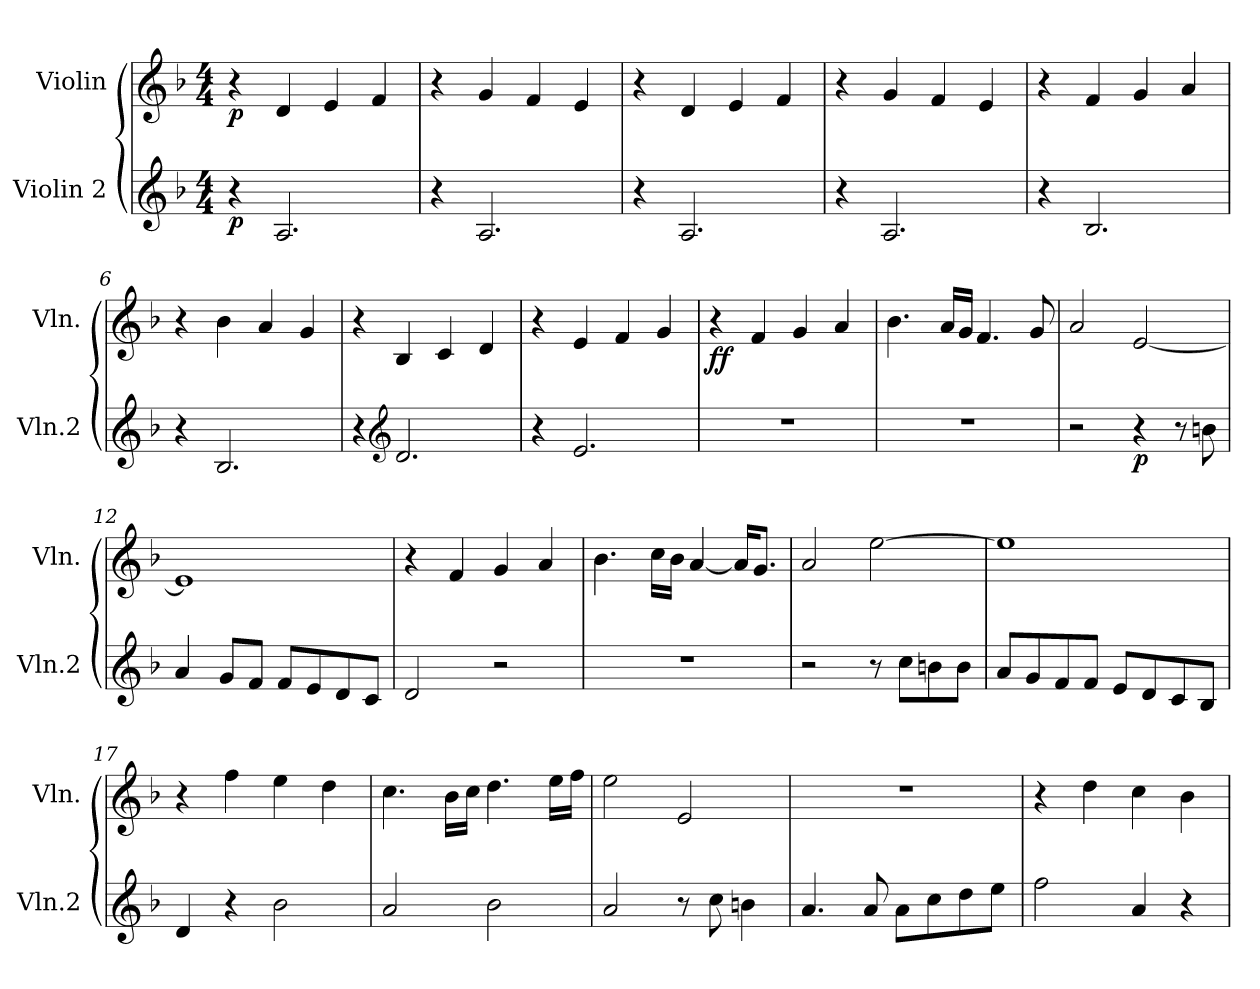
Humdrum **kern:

**kern	**dynam	**kern	**dynam
*part2	*part2	*part1	*part1
*staff2	*staff2	*staff1	*staff1
*I"Violin 2	*	*I"Violin	*
*I'Vln.2	*	*I'Vln.	*
*clefG2	*	*clefG2	*
*k[b-]	*	*k[b-]	*
*M4/4	*	*M4/4	*
*MM64	*	*MM64	*
=1	=1	=1	=1
!	!LO:DY:b	!	!LO:DY:b
4r	p	4r	p
2.A/	.	4d/	.
.	.	4e/	.
.	.	4f/	.
=2	=2	=2	=2
4r	.	4r	.
2.A/	.	4g/	.
.	.	4f/	.
.	.	4e/	.
=3	=3	=3	=3
4r	.	4r	.
2.A/	.	4d/	.
.	.	4e/	.
.	.	4f/	.
=4	=4	=4	=4
4r	.	4r	.
2.A/	.	4g/	.
.	.	4f/	.
.	.	4e/	.
=5	=5	=5	=5
4r	.	4r	.
2.B-/	.	4f/	.
.	.	4g/	.
.	.	4a/	.
=6	=6	=6	=6
4r	.	4r	.
2.B-/	.	4b-\	.
.	.	4a/	.
.	.	4g/	.
=7	=7	=7	=7
4r	.	4r	.
*clefG2	*	*	*
2.d/	.	4B-/	.
.	.	4c/	.
.	.	4d/	.
=8	=8	=8	=8
4r	.	4r	.
2.e/	.	4e/	.
.	.	4f/	.
.	.	4g/	.
!!LO:LB:g=z
=9	=9	=9	=9
!	!	!	!LO:DY:b
1r	.	4r	ff
.	.	4f/	.
.	.	4g/	.
.	.	4a/	.
=10	=10	=10	=10
1r	.	4.b-\	.
.	.	16a/LL	.
.	.	16g/JJ	.
.	.	4.f/	.
.	.	8g/	.
=11	=11	=11	=11
2r	.	2a/	.
!	!LO:DY:b	!	!
4r	p	[2e/	.
8r	.	.	.
8bn\	.	.	.
=12	=12	=12	=12
4a/	.	1e]	.
8g/L	.	.	.
8f/J	.	.	.
8f/L	.	.	.
8e/	.	.	.
8d/	.	.	.
8c/J	.	.	.
=13	=13	=13	=13
2d/	.	4r	.
.	.	4f/	.
2r	.	4g/	.
.	.	4a/	.
=14	=14	=14	=14
1r	.	4.b-\	.
.	.	16cc\LL	.
.	.	16b-\JJ	.
.	.	[4a/	.
.	.	16a/KL]	.
.	.	8.g/J	.
=15	=15	=15	=15
2r	.	2a/	.
8r	.	[2ee\	.
8cc\L	.	.	.
8bn\	.	.	.
8b\J	.	.	.
!!LO:LB:g=z
=16	=16	=16	=16
8a/L	.	1ee]	.
8g/	.	.	.
8f/	.	.	.
8f/J	.	.	.
8e/L	.	.	.
8d/	.	.	.
8c/	.	.	.
8B-/J	.	.	.
=17	=17	=17	=17
4d/	.	4r	.
4r	.	4ff\	.
2b-\	.	4ee\	.
.	.	4dd\	.
=18	=18	=18	=18
2a/	.	4.cc\	.
.	.	16b-\LL	.
.	.	16cc\JJ	.
2b-\	.	4.dd\	.
.	.	16ee\LL	.
.	.	16ff\JJ	.
=19	=19	=19	=19
2a/	.	2ee\	.
8r	.	2e/	.
8cc\	.	.	.
4bn\	.	.	.
=20	=20	=20	=20
4.a/	.	1r	.
8a/	.	.	.
8a\L	.	.	.
8cc\	.	.	.
8dd\	.	.	.
8ee\J	.	.	.
=21	=21	=21	=21
2ff\	.	4r	.
.	.	4dd\	.
4a/	.	4cc\	.
4r	.	4b-\	.
=	=	=	=
*-	*-	*-	*-
